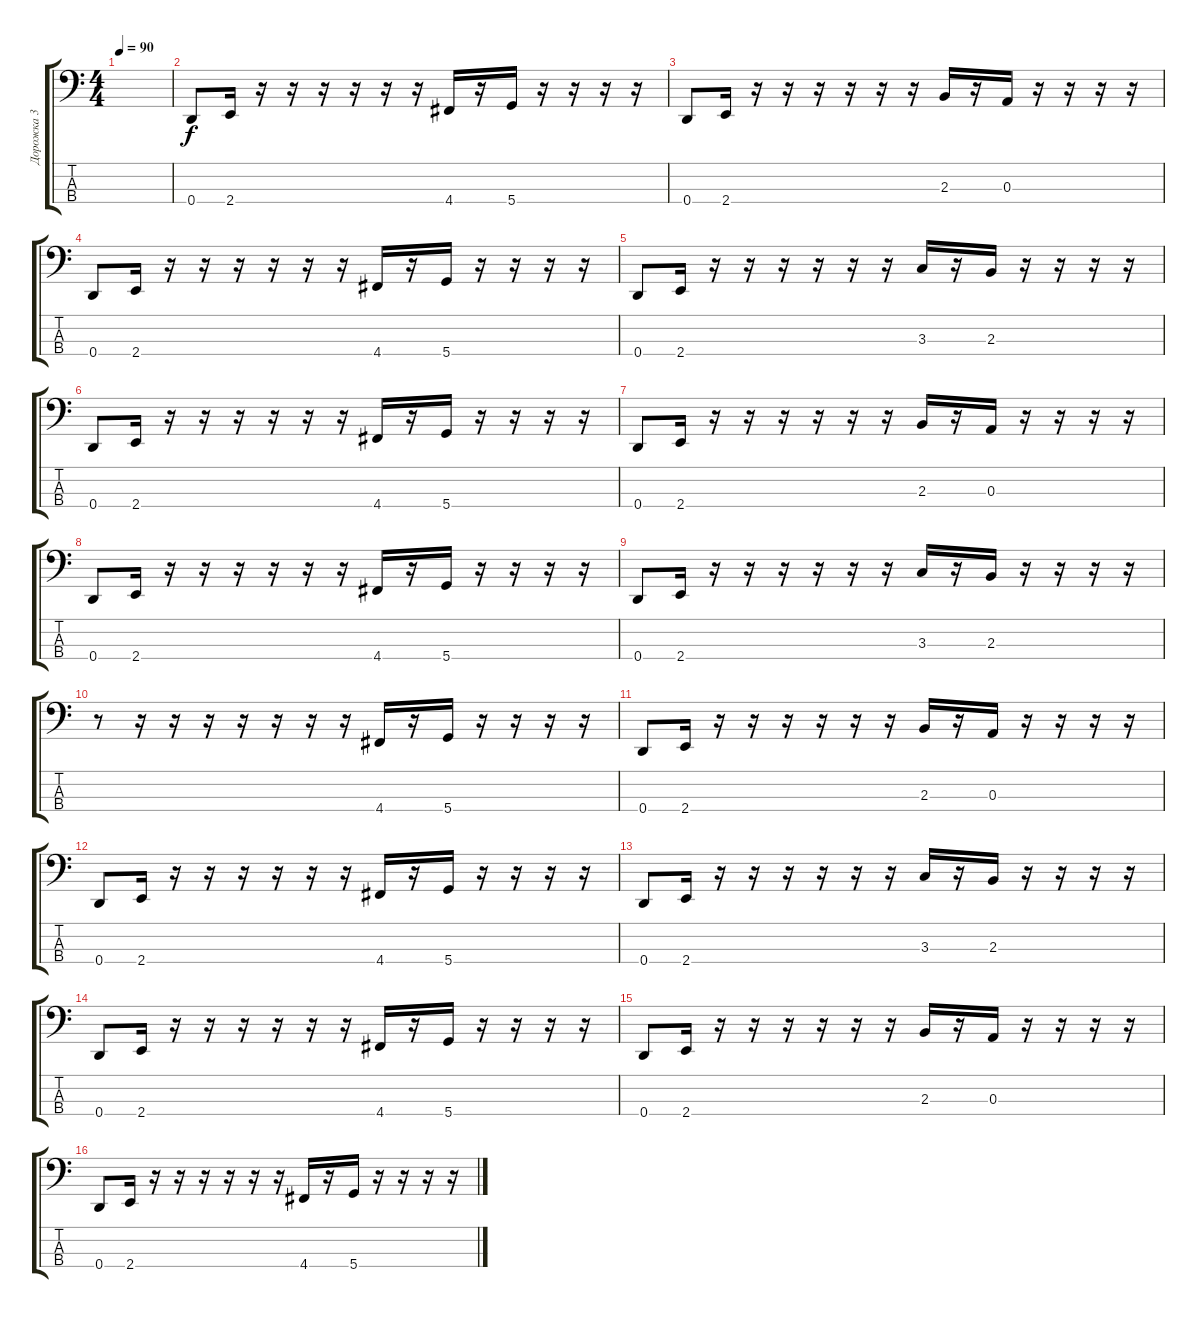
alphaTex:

\track ("Дорожка 3" "Дорожка 3") {instrument electricbassfinger}
\staff {score tabs}
\tuning (G2 D2 A1 D1) {hide}
\ts (4 4)
\tempo 90
\clef f4
\ks c
|
0.4.8 2.4.16 r.16 r.16 r.16 r.16 r.16 r.16 4.4.16 r.16 5.4.16 r.16 r.16 r.16 r.16 |
0.4.8 2.4.16 r.16 r.16 r.16 r.16 r.16 r.16 2.3.16 r.16 0.3.16 r.16 r.16 r.16 r.16 |
0.4.8 2.4.16 r.16 r.16 r.16 r.16 r.16 r.16 4.4.16 r.16 5.4.16 r.16 r.16 r.16 r.16 |
0.4.8 2.4.16 r.16 r.16 r.16 r.16 r.16 r.16 3.3.16 r.16 2.3.16 r.16 r.16 r.16 r.16 |
0.4.8 2.4.16 r.16 r.16 r.16 r.16 r.16 r.16 4.4.16 r.16 5.4.16 r.16 r.16 r.16 r.16 |
0.4.8 2.4.16 r.16 r.16 r.16 r.16 r.16 r.16 2.3.16 r.16 0.3.16 r.16 r.16 r.16 r.16 |
0.4.8 2.4.16 r.16 r.16 r.16 r.16 r.16 r.16 4.4.16 r.16 5.4.16 r.16 r.16 r.16 r.16 |
0.4.8 2.4.16 r.16 r.16 r.16 r.16 r.16 r.16 3.3.16 r.16 2.3.16 r.16 r.16 r.16 r.16 |
r.8 r.16 r.16 r.16 r.16 r.16 r.16 r.16 4.4.16 r.16 5.4.16 r.16 r.16 r.16 r.16 |
0.4.8 2.4.16 r.16 r.16 r.16 r.16 r.16 r.16 2.3.16 r.16 0.3.16 r.16 r.16 r.16 r.16 |
0.4.8 2.4.16 r.16 r.16 r.16 r.16 r.16 r.16 4.4.16 r.16 5.4.16 r.16 r.16 r.16 r.16 |
0.4.8 2.4.16 r.16 r.16 r.16 r.16 r.16 r.16 3.3.16 r.16 2.3.16 r.16 r.16 r.16 r.16 |
0.4.8 2.4.16 r.16 r.16 r.16 r.16 r.16 r.16 4.4.16 r.16 5.4.16 r.16 r.16 r.16 r.16 |
0.4.8 2.4.16 r.16 r.16 r.16 r.16 r.16 r.16 2.3.16 r.16 0.3.16 r.16 r.16 r.16 r.16 |
0.4.8 2.4.16 r.16 r.16 r.16 r.16 r.16 r.16 4.4.16 r.16 5.4.16 r.16 r.16 r.16 r.16
